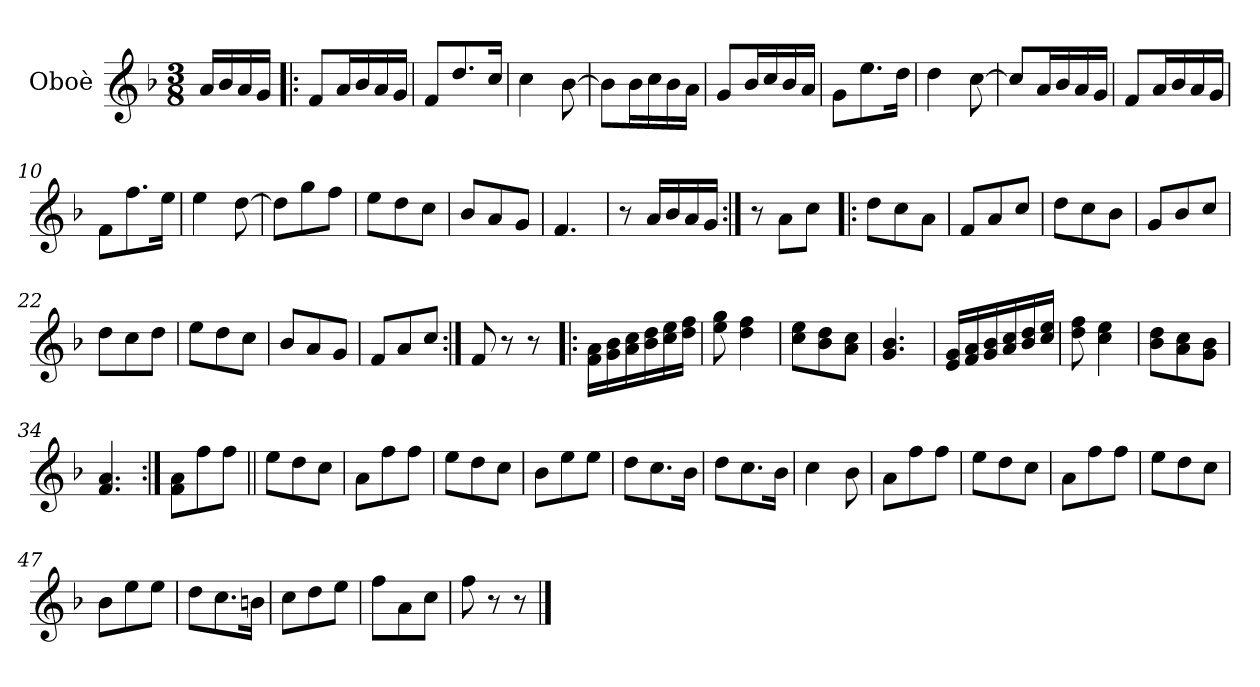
**kern
*part1
*staff1
*I"Oboè
*I'Ob.
*clefG2
*k[b-]
*M3/8
=
16a/LL
16b-/
16a/
16g/JJ
=1!|:
8f/L
16a/L
16b-/
16a/
16g/JJ
=2
8f/L
8.dd/
16cc/Jk
=3
4cc\
[8b-\
=4
8b-\L]
16b-\L
16cc\
16b-\
16a\JJ
=5
8g/L
16b-/L
16cc/
16b-/
16a/JJ
=6
8g\L
8.ee\
16dd\Jk
=7
4dd\
[8cc\
=8
8cc/L]
16a/L
16b-/
16a/
16g/JJ
!!LO:LB:g=z
=9
8f/L
16a/L
16b-/
16a/
16g/JJ
=10
8f\L
8.ff\
16ee\Jk
=11
4ee\
[8dd\
=12
8dd\L]
8gg\
8ff\J
=13
8ee\L
8dd\
8cc\J
=14
8b-/L
8a/
8g/J
=15
4.f/
=16
8r
16a/LL
16b-/
16a/
16g/JJ
=17:|!
8r
8a\L
8cc\J
=18!|:
8dd\L
8cc\
8a\J
=19
8f/L
8a/
8cc/J
!!LO:LB:g=z
=20
8dd\L
8cc\
8b-\J
=21
8g/L
8b-/
8cc/J
=22
8dd\L
8cc\
8dd\J
=23
8ee\L
8dd\
8cc\J
=24
8b-/L
8a/
8g/J
=25
8f/L
8a/
8cc/J
=26:|!
8f/
8r
8r
=27!|:
16f\ 16a\LL
16g\ 16b-\
16a\ 16cc\
16b-\ 16dd\
16cc\ 16ee\
16dd\ 16ff\JJ
=28
8ee\ 8gg\
4dd\ 4ff\
=29
8cc\ 8ee\L
8b-\ 8dd\
8a\ 8cc\J
=30
4.g/ 4.b-/
!!LO:LB:g=z
=31
16e/ 16g/LL
16f/ 16a/
16g/ 16b-/
16a/ 16cc/
16b-/ 16dd/
16cc/ 16ee/JJ
=32
8dd\ 8ff\
4cc\ 4ee\
=33
8b-\ 8dd\L
8a\ 8cc\
8g\ 8b-\J
=34
4.f/ 4.a/
=35:|!
8f\ 8a\L
8ff\
8ff\J
=36||
8ee\L
8dd\
8cc\J
=37
8a\L
8ff\
8ff\J
=38
8ee\L
8dd\
8cc\J
=39
8b-\L
8ee\
8ee\J
=40
8dd\L
8.cc\
16b-\Jk
=41
8dd\L
8.cc\
16b-\Jk
!!LO:LB:g=z
=42
4cc\
8b-\
=43
8a\L
8ff\
8ff\J
=44
8ee\L
8dd\
8cc\J
=45
8a\L
8ff\
8ff\J
=46
8ee\L
8dd\
8cc\J
=47
8b-\L
8ee\
8ee\J
=48
8dd\L
8.cc\
16bn\Jk
=49
8cc\L
8dd\
8ee\J
=50
8ff\L
8a\
8cc\J
=51
8ff\
8r
8r
==
*-
